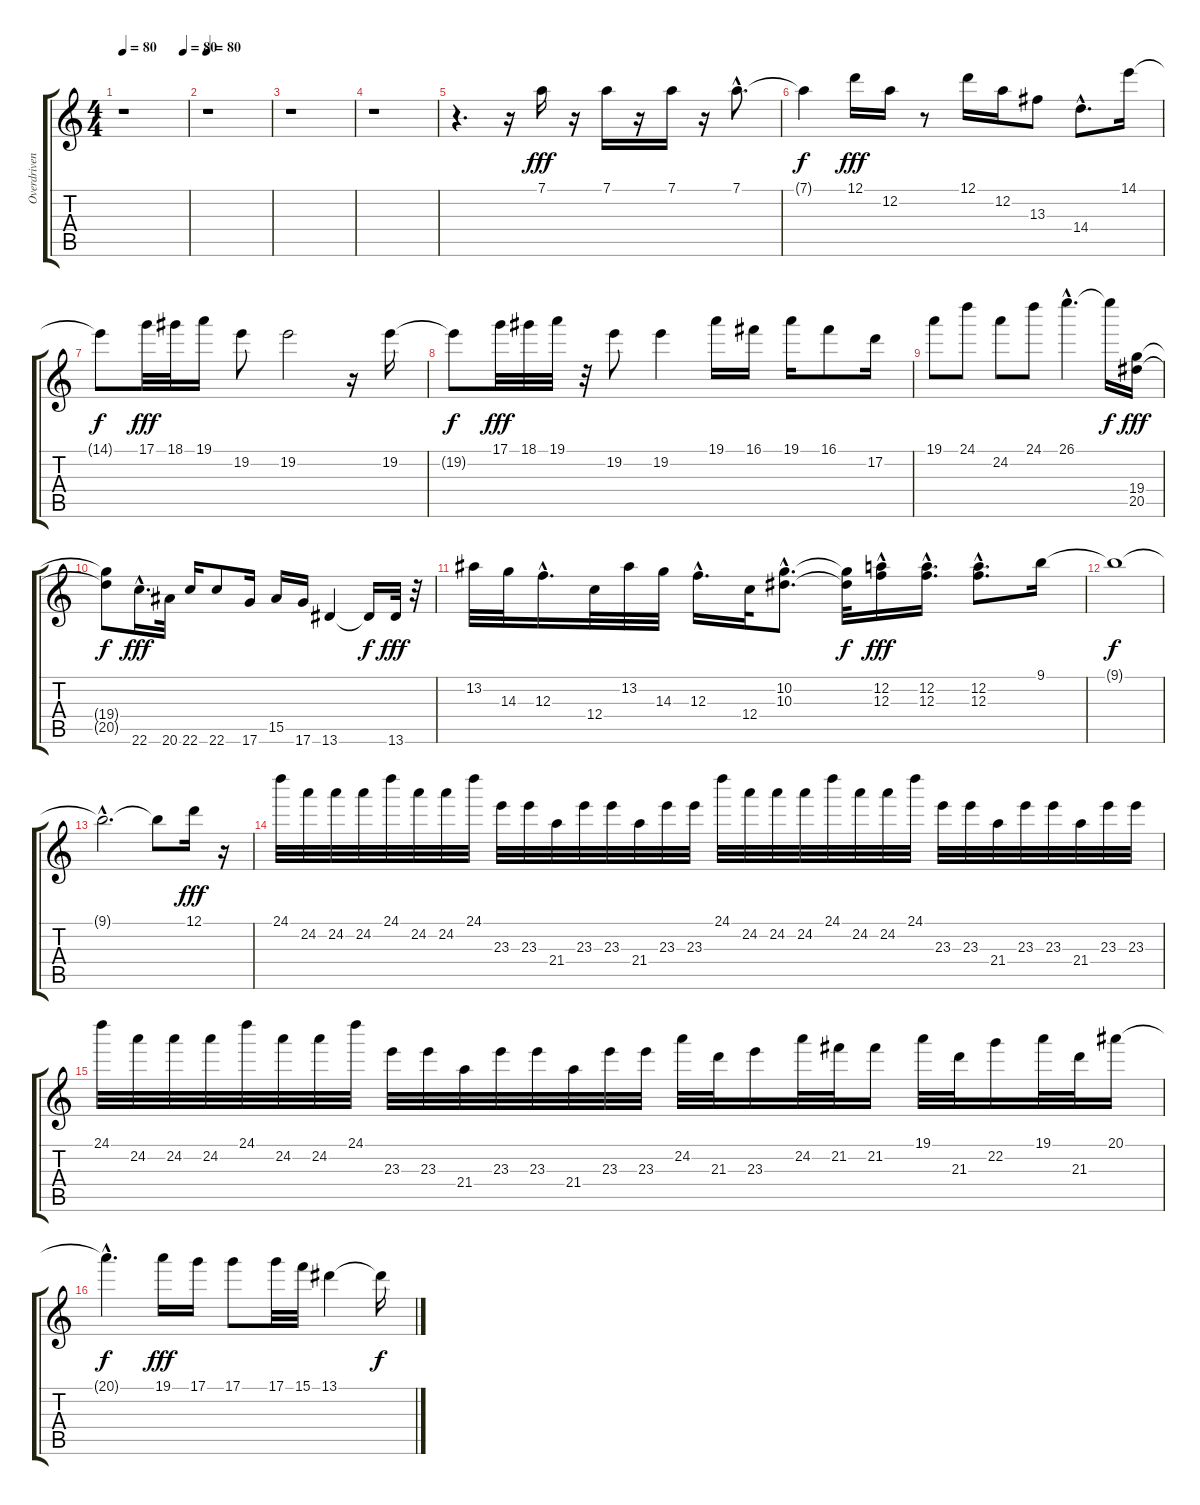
\track ("Overdriven 1" "Overdriven") {instrument overdrivenguitar}
\staff {score tabs}
\tuning (D4 A3 F3 C3 G2 D2) {hide}
\ts (4 4)
\tempo 80
\tempo (80 0.9375)
\clef g2
\ks c
r.1{dy fff} |
\tempo 80
r.1 |
r.1 |
r.1 |
r.4{d} r.16 7.1.16 r.16 7.1.16 r.16 7.1.16 r.16 7.1{hac}.8{d} |
7.1{t}.4{dy f} 12.1.16{dy fff} 12.2.16 r.8 12.1.16 12.2.16 13.3.8 14.4{hac}.8{d} 14.1.16 |
14.1{t}.8{dy f} 17.1.32{dy fff} 18.1.32 19.1.16 19.2.8 19.2.2 r.16 19.2.16 |
19.2{t}.8{dy f} 17.1.32{dy fff} 18.1.32 19.1.32 r.32 19.2.8 19.2.4 19.1.16 16.1.16 19.1.16 16.1.8 17.2.16 |
19.1.8 24.1.8 24.2.8 24.1.8 26.1{hac}.4{d} 26.1{t}.16{dy f} (19.4 20.5).16{dy fff} |
(19.4{t} 20.5{t}).8{dy f} 22.6{hac}.16{d dy fff} 20.6.32 22.6.16 22.6.8 17.6.16 15.5.16 17.6.16 13.6.4 13.6{t}.16{dy f} 13.6.32{dy fff} r.32 |
13.2.32 14.3.32 12.3{hac}.16{d} 12.4.32 13.2.32 14.3.32 12.3{hac}.16{d} 12.4.32 (10.2{hac} 10.3{hac}).8{d} (10.2{t} 10.3{t}).32{dy f} (12.2{hac} 12.3{hac}).16{dy fff} (12.2{hac} 12.3{hac}).16{d} (12.2{hac} 12.3{hac}).8{d} 9.1.16 |
9.1{t}.1{dy f} |
9.1{hac t}.2{d} 9.1{t}.8 12.1.16{dy fff} r.16 |
24.1.32 24.2.32 24.2.32 24.2.32 24.1.32 24.2.32 24.2.32 24.1.32 23.3.32 23.3.32 21.4.32 23.3.32 23.3.32 21.4.32 23.3.32 23.3.32 24.1.32 24.2.32 24.2.32 24.2.32 24.1.32 24.2.32 24.2.32 24.1.32 23.3.32 23.3.32 21.4.32 23.3.32 23.3.32 21.4.32 23.3.32 23.3.32 |
24.1.32 24.2.32 24.2.32 24.2.32 24.1.32 24.2.32 24.2.32 24.1.32 23.3.32 23.3.32 21.4.32 23.3.32 23.3.32 21.4.32 23.3.32 23.3.32 24.2.32 21.3.32 23.3.16 24.2.32 21.2.32 21.2.16 19.1.32 21.3.32 22.2.16 19.1.32 21.3.32 20.1.16 |
20.1{hac t}.4{d dy f} 19.1.16{dy fff} 17.1.16 17.1.8 17.1.32 15.1.32 13.1.4 13.1{t}.16{dy f}
